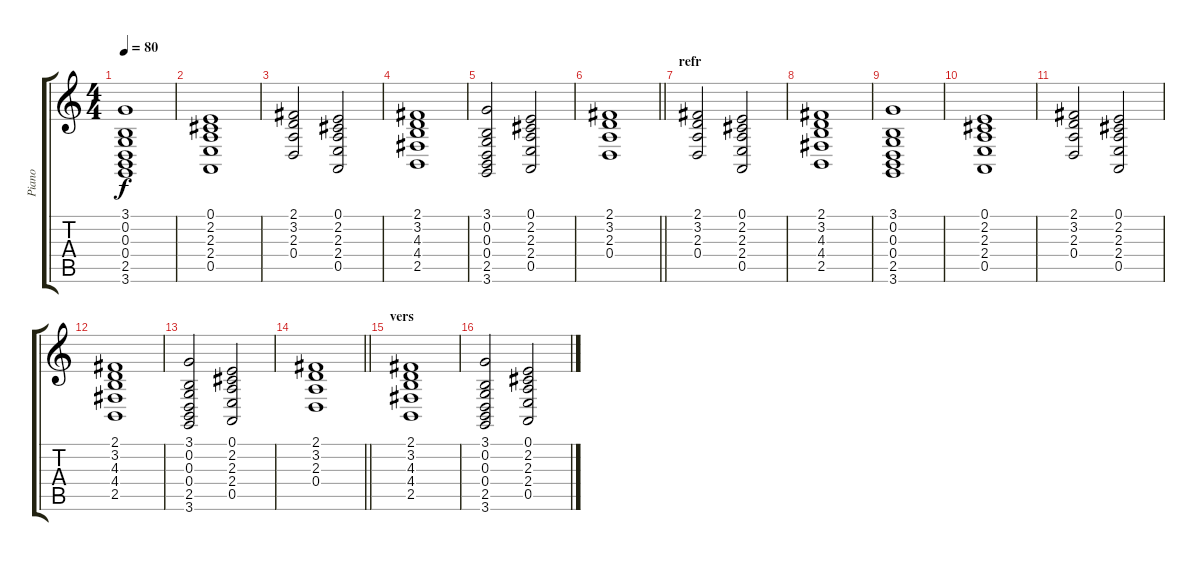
\track ("Piano" "Piano") {instrument brightacousticpiano}
\staff {score tabs}
\tuning (E4 B3 G3 D3 A2 E2) {hide}
\ts (4 4)
\tempo 80
\clef g2
\ks c
(3.1 0.2 0.3 0.4 2.5 3.6).1{dy f} |
(0.1 2.2 2.3 2.4 0.5).1 |
(2.1 3.2 2.3 0.4).2 (0.1 2.2 2.3 2.4 0.5).2 |
(2.1 3.2 4.3 4.4 2.5).1 |
(3.1 0.2 0.3 0.4 2.5 3.6).2 (0.1 2.2 2.3 2.4 0.5).2 |
\barLineRight lightlight
(2.1 3.2 2.3 0.4).1 |
\section ("" "refr")
(2.1 3.2 2.3 0.4).2 (0.1 2.2 2.3 2.4 0.5).2 |
(2.1 3.2 4.3 4.4 2.5).1 |
(3.1 0.2 0.3 0.4 2.5 3.6).1 |
(0.1 2.2 2.3 2.4 0.5).1 |
(2.1 3.2 2.3 0.4).2 (0.1 2.2 2.3 2.4 0.5).2 |
(2.1 3.2 4.3 4.4 2.5).1 |
(3.1 0.2 0.3 0.4 2.5 3.6).2 (0.1 2.2 2.3 2.4 0.5).2 |
\barLineRight lightlight
(2.1 3.2 2.3 0.4).1 |
\section ("" "vers")
(2.1 3.2 4.3 4.4 2.5).1 |
(3.1 0.2 0.3 0.4 2.5 3.6).2 (0.1 2.2 2.3 2.4 0.5).2
